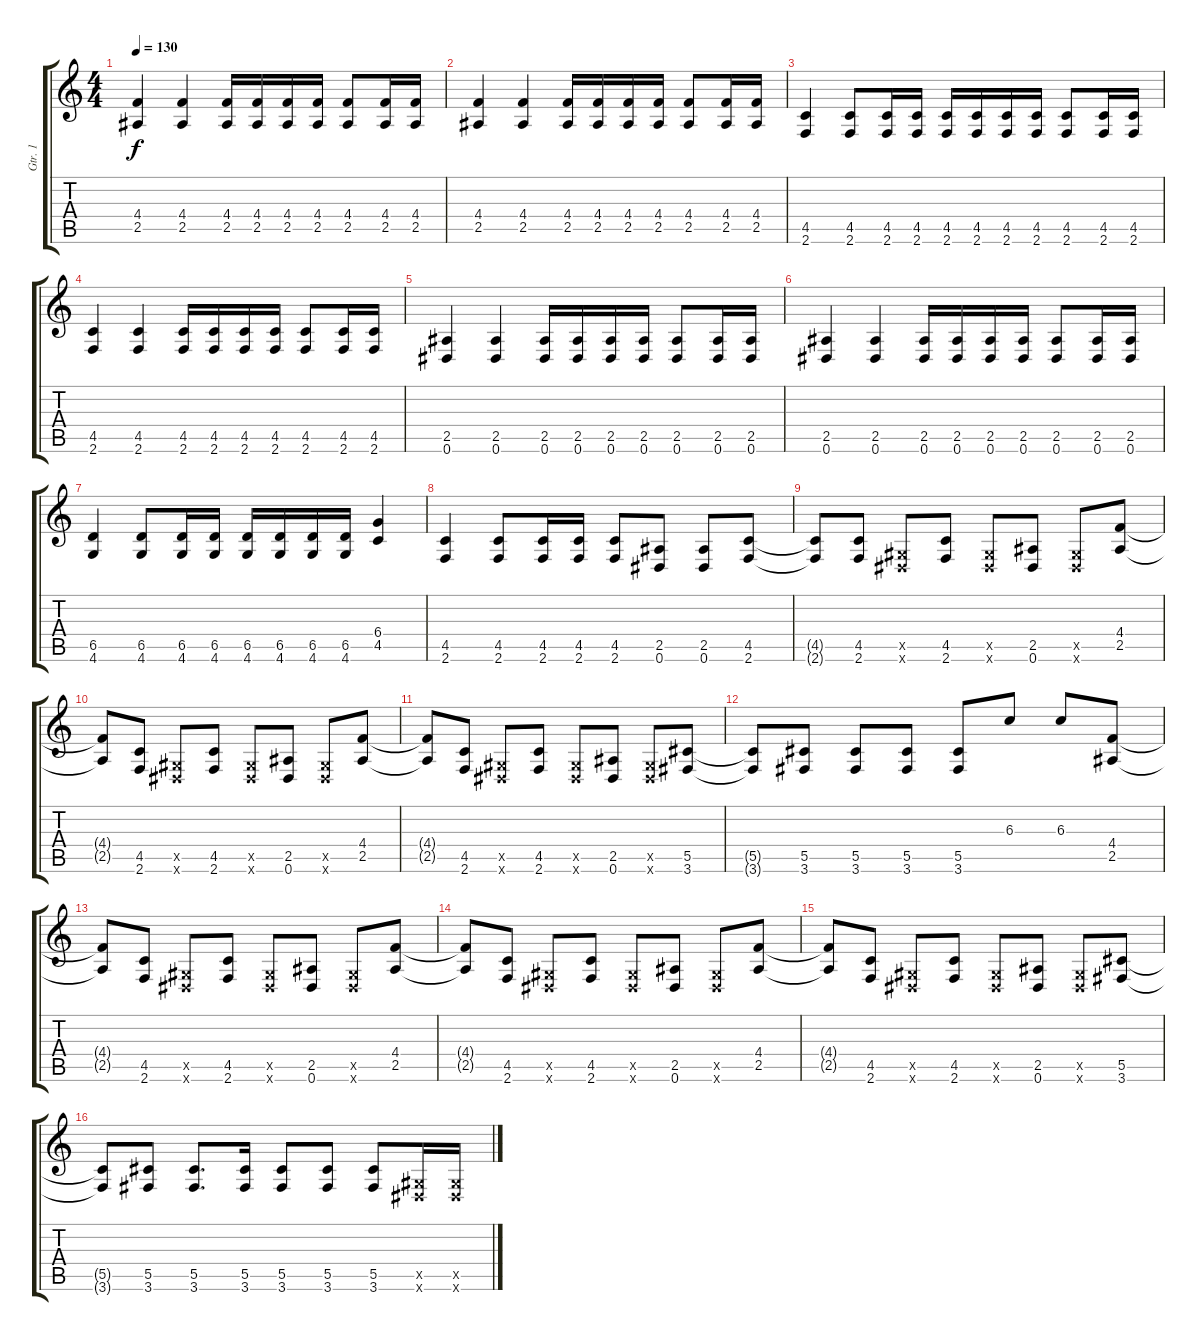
\track ("Gtr. 1" "Gtr. 1") {instrument distortionguitar}
\staff {score tabs}
\tuning (Eb4 Bb3 Gb3 Db3 Ab2 Eb2) {hide}
\ts (4 4)
\tempo 130
\clef g2
\ks c
(4.4 2.5).4{dy f} (4.4 2.5).4 (4.4 2.5).16 (4.4 2.5).16 (4.4 2.5).16 (4.4 2.5).16 (4.4 2.5).8 (4.4 2.5).16 (4.4 2.5).16 |
(4.4 2.5).4 (4.4 2.5).4 (4.4 2.5).16 (4.4 2.5).16 (4.4 2.5).16 (4.4 2.5).16 (4.4 2.5).8 (4.4 2.5).16 (4.4 2.5).16 |
(4.5 2.6).4 (4.5 2.6).8 (4.5 2.6).16 (4.5 2.6).16 (4.5 2.6).16 (4.5 2.6).16 (4.5 2.6).16 (4.5 2.6).16 (4.5 2.6).8 (4.5 2.6).16 (4.5 2.6).16 |
(4.5 2.6).4 (4.5 2.6).4 (4.5 2.6).16 (4.5 2.6).16 (4.5 2.6).16 (4.5 2.6).16 (4.5 2.6).8 (4.5 2.6).16 (4.5 2.6).16 |
(2.5 0.6).4 (2.5 0.6).4 (2.5 0.6).16 (2.5 0.6).16 (2.5 0.6).16 (2.5 0.6).16 (2.5 0.6).8 (2.5 0.6).16 (2.5 0.6).16 |
(2.5 0.6).4 (2.5 0.6).4 (2.5 0.6).16 (2.5 0.6).16 (2.5 0.6).16 (2.5 0.6).16 (2.5 0.6).8 (2.5 0.6).16 (2.5 0.6).16 |
(6.5 4.6).4 (6.5 4.6).8 (6.5 4.6).16 (6.5 4.6).16 (6.5 4.6).16 (6.5 4.6).16 (6.5 4.6).16 (6.5 4.6).16 (6.4 4.5).4 |
(4.5 2.6).4 (4.5 2.6).8 (4.5 2.6).16 (4.5 2.6).16 (4.5 2.6).8 (2.5 0.6).8 (2.5 0.6).8 (4.5 2.6).8 |
(4.5{t} 2.6{t}).8 (4.5 2.6).8 (0.5{x} 0.6{x}).8 (4.5 2.6).8 (0.5{x} 0.6{x}).8 (2.5 0.6).8 (0.5{x} 0.6{x}).8 (4.4 2.5).8 |
(4.4{t} 2.5{t}).8 (4.5 2.6).8 (0.5{x} 0.6{x}).8 (4.5 2.6).8 (0.5{x} 0.6{x}).8 (2.5 0.6).8 (0.5{x} 0.6{x}).8 (4.4 2.5).8 |
(4.4{t} 2.5{t}).8 (4.5 2.6).8 (0.5{x} 0.6{x}).8 (4.5 2.6).8 (0.5{x} 0.6{x}).8 (2.5 0.6).8 (0.5{x} 0.6{x}).8 (5.5 3.6).8 |
(5.5{t} 3.6{t}).8 (5.5 3.6).8 (5.5 3.6).8 (5.5 3.6).8 (5.5 3.6).8 6.3.8 6.3.8 (4.4 2.5).8 |
(4.4{t} 2.5{t}).8 (4.5 2.6).8 (0.5{x} 0.6{x}).8 (4.5 2.6).8 (0.5{x} 0.6{x}).8 (2.5 0.6).8 (0.5{x} 0.6{x}).8 (4.4 2.5).8 |
(4.4{t} 2.5{t}).8 (4.5 2.6).8 (0.5{x} 0.6{x}).8 (4.5 2.6).8 (0.5{x} 0.6{x}).8 (2.5 0.6).8 (0.5{x} 0.6{x}).8 (4.4 2.5).8 |
(4.4{t} 2.5{t}).8 (4.5 2.6).8 (0.5{x} 0.6{x}).8 (4.5 2.6).8 (0.5{x} 0.6{x}).8 (2.5 0.6).8 (0.5{x} 0.6{x}).8 (5.5 3.6).8 |
(5.5{t} 3.6{t}).8 (5.5 3.6).8 (5.5 3.6).8{d} (5.5 3.6).16 (5.5 3.6).8 (5.5 3.6).8 (5.5 3.6).8 (0.5{x} 0.6{x}).16 (0.5{x} 0.6{x}).16
